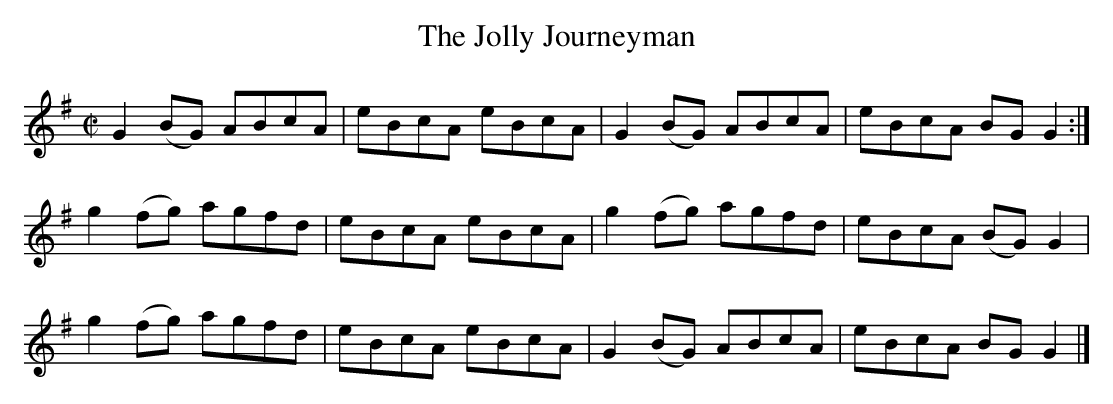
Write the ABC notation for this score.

X:1
T: The Jolly Journeyman
M: C|
L: 1/8
K: G
G2(BG) ABcA | eBcA eBcA | G2(BG) ABcA | eBcA BGG2 :|
g2(fg) agfd | eBcA eBcA | g2(fg) agfd | eBcA (BG)G2 |
g2(fg) agfd | eBcA eBcA | G2(BG) ABcA | eBcA BGG2 |]
